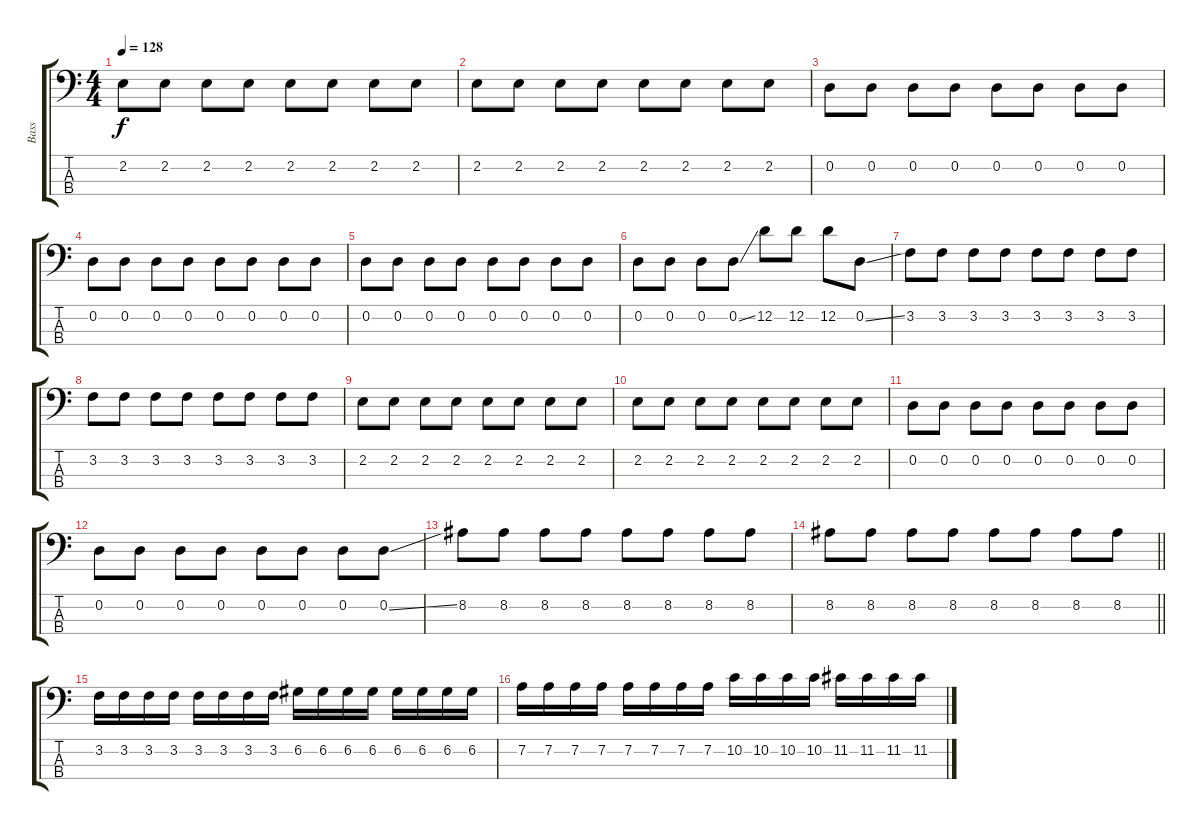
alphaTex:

\track ("Bass" "Bass") {instrument electricbassfinger}
\staff {score tabs}
\tuning (G2 D2 A1 D1) {hide}
\ts (4 4)
\tempo 128
\clef f4
\ks c
2.2.8{dy f} 2.2.8 2.2.8 2.2.8 2.2.8 2.2.8 2.2.8 2.2.8 |
2.2.8 2.2.8 2.2.8 2.2.8 2.2.8 2.2.8 2.2.8 2.2.8 |
0.2.8 0.2.8 0.2.8 0.2.8 0.2.8 0.2.8 0.2.8 0.2.8 |
0.2.8 0.2.8 0.2.8 0.2.8 0.2.8 0.2.8 0.2.8 0.2.8 |
0.2.8 0.2.8 0.2.8 0.2.8 0.2.8 0.2.8 0.2.8 0.2.8 |
0.2.8 0.2.8 0.2.8 0.2{ss}.8 12.2.8 12.2.8 12.2.8 0.2{ss}.8 |
3.2.8 3.2.8 3.2.8 3.2.8 3.2.8 3.2.8 3.2.8 3.2.8 |
3.2.8 3.2.8 3.2.8 3.2.8 3.2.8 3.2.8 3.2.8 3.2.8 |
2.2.8 2.2.8 2.2.8 2.2.8 2.2.8 2.2.8 2.2.8 2.2.8 |
2.2.8 2.2.8 2.2.8 2.2.8 2.2.8 2.2.8 2.2.8 2.2.8 |
0.2.8 0.2.8 0.2.8 0.2.8 0.2.8 0.2.8 0.2.8 0.2.8 |
0.2.8 0.2.8 0.2.8 0.2.8 0.2.8 0.2.8 0.2.8 0.2{ss}.8 |
8.2.8 8.2.8 8.2.8 8.2.8 8.2.8 8.2.8 8.2.8 8.2.8 |
\barLineRight lightlight
8.2.8 8.2.8 8.2.8 8.2.8 8.2.8 8.2.8 8.2.8 8.2.8 |
3.2.16 3.2.16 3.2.16 3.2.16 3.2.16 3.2.16 3.2.16 3.2.16 6.2.16 6.2.16 6.2.16 6.2.16 6.2.16 6.2.16 6.2.16 6.2.16 |
7.2.16 7.2.16 7.2.16 7.2.16 7.2.16 7.2.16 7.2.16 7.2.16 10.2.16 10.2.16 10.2.16 10.2.16 11.2.16 11.2.16 11.2.16 11.2.16
